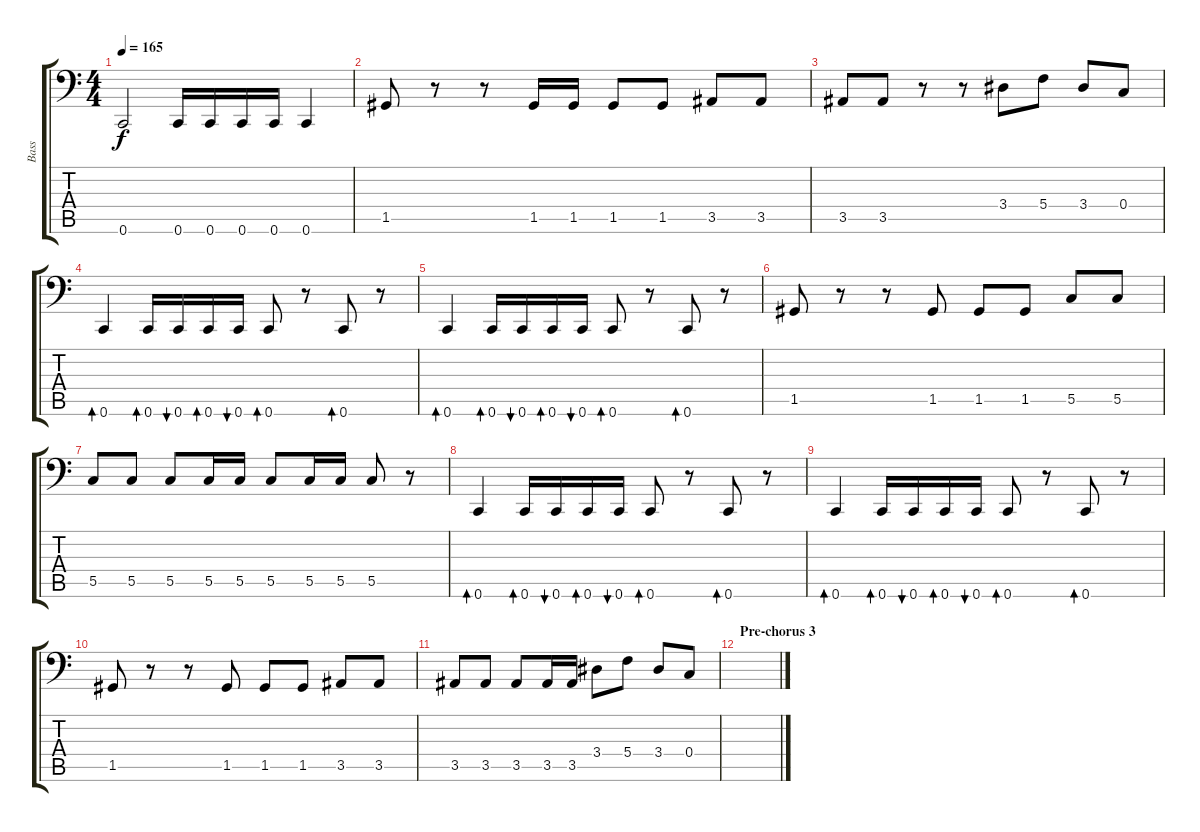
\track ("Bass" "Bass") {instrument electricbassfinger}
\staff {score tabs}
\tuning (D3 A2 F2 C2 G1 C1) {hide}
\ts (4 4)
\tempo 165
\clef f4
\ks c
0.6{t}.2{dy f} 0.6.16{instrument slapbass1} 0.6.16 0.6.16 0.6.16 0.6.4 |
1.5.8{instrument electricbassfinger} r.8 r.8 1.5.16 1.5.16 1.5.8 1.5.8 3.5.8 3.5.8 |
3.5.8 3.5.8 r.8 r.8 3.4.8 5.4.8 3.4.8 0.4.8 |
0.6.4{bd 60} 0.6.16{bd 60} 0.6.16{bu 60} 0.6.16{bd 60} 0.6.16{bu 60} 0.6.8{bd 60} r.8 0.6.8{bd 60} r.8 |
0.6.4{bd 60} 0.6.16{bd 60} 0.6.16{bu 60} 0.6.16{bd 60} 0.6.16{bu 60} 0.6.8{bd 60} r.8 0.6.8{bd 60} r.8 |
1.5.8 r.8 r.8 1.5.8 1.5.8 1.5.8 5.5.8 5.5.8 |
5.5.8 5.5.8 5.5.8 5.5.16 5.5.16 5.5.8 5.5.16 5.5.16 5.5.8 r.8 |
0.6.4{bd 60} 0.6.16{bd 60} 0.6.16{bu 60} 0.6.16{bd 60} 0.6.16{bu 60} 0.6.8{bd 60} r.8 0.6.8{bd 60} r.8 |
0.6.4{bd 60} 0.6.16{bd 60} 0.6.16{bu 60} 0.6.16{bd 60} 0.6.16{bu 60} 0.6.8{bd 60} r.8 0.6.8{bd 60} r.8 |
1.5.8 r.8 r.8 1.5.8 1.5.8 1.5.8 3.5.8 3.5.8 |
3.5.8 3.5.8 3.5.8 3.5.16 3.5.16 3.4.8 5.4.8 3.4.8 0.4.8 |
\section ("" "Pre-chorus 3")
